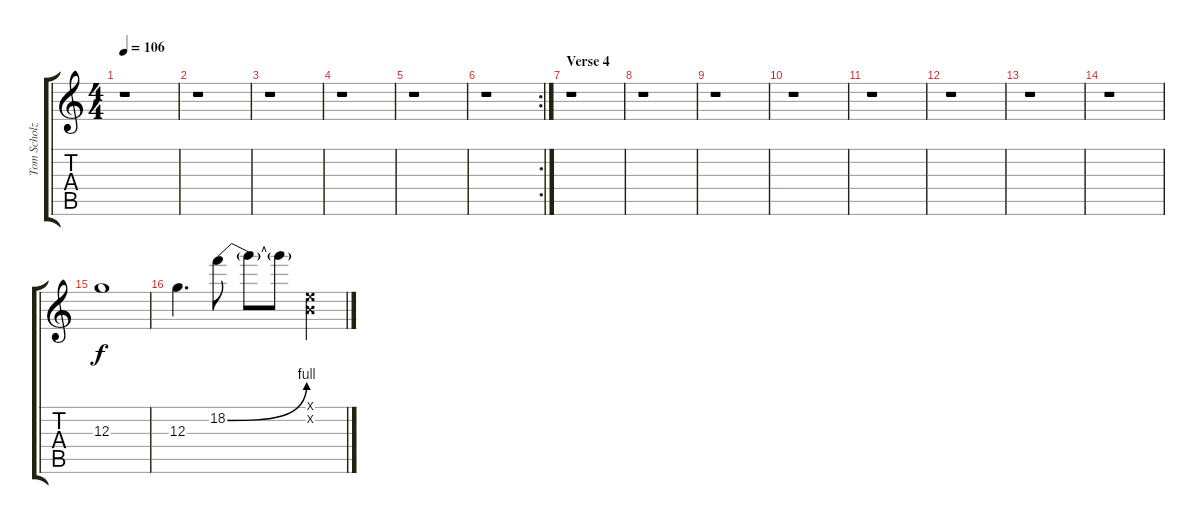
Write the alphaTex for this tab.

\track ("Tom Scholz - Rhythm" "Tom Scholz") {instrument overdrivenguitar}
\staff {score tabs}
\tuning (E4 B3 G3 D3 A2 E2) {hide}
\ts (4 4)
\tempo 106
\clef g2
\ks c
r.1{dy f} |
r.1 |
r.1 |
r.1 |
r.1 |
\rc 2
r.1 |
\section ("" "Verse 4")
r.1 |
r.1 |
r.1 |
r.1 |
r.1 |
r.1 |
r.1 |
r.1 |
12.3.1 |
12.3.4{d} 18.2{be (bend 0 0 60 4)}.8 18.2{t}.8 18.2{t}.8 (0.1{x} 0.2{x}).4
